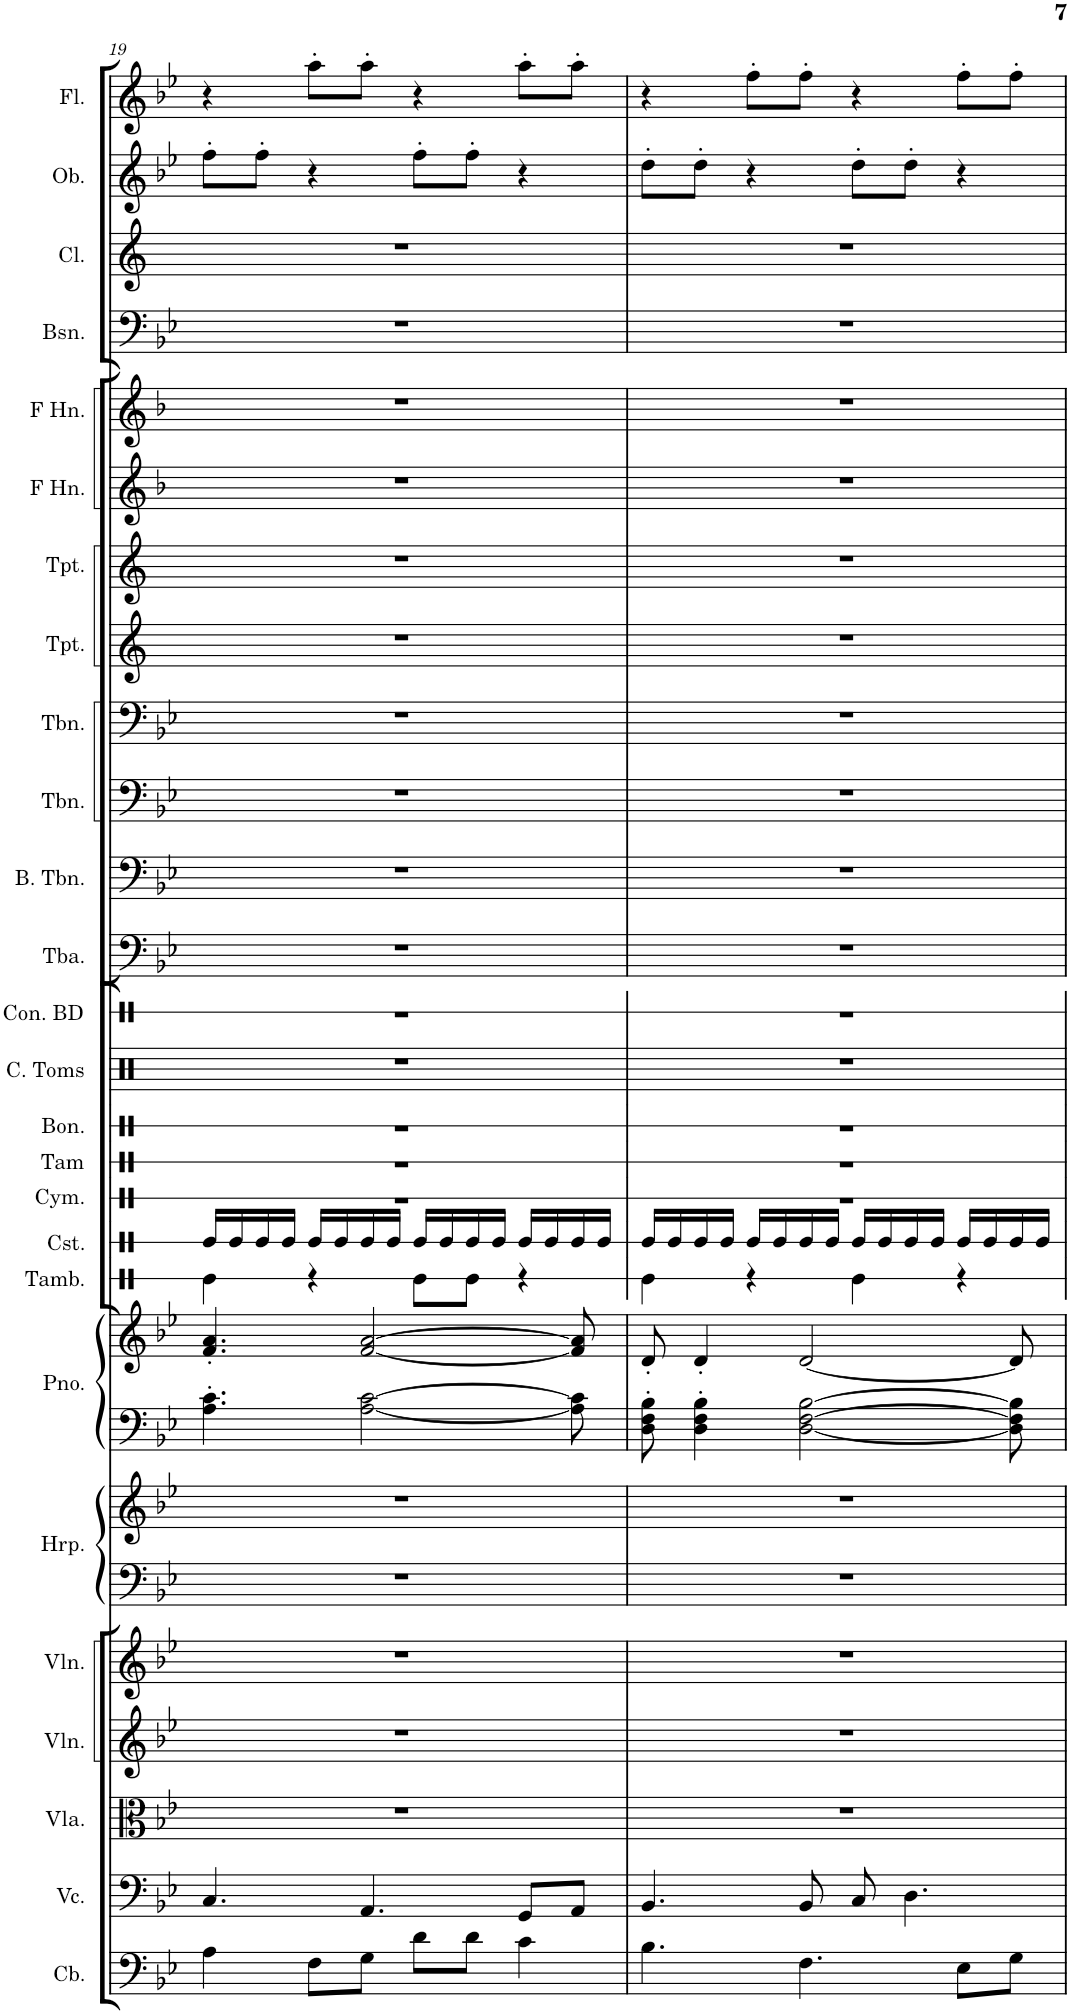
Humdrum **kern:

**kern	**kern	**kern	**kern	**kern	**kern	**kern	**kern	**kern	**kern	**kern	**kern	**kern	**kern	**kern	**kern	**kern	**kern	**kern	**kern	**kern	**kern	**kern	**kern	**kern
*part23	*part22	*part21	*part20	*part19	*part18	*part18	*part17	*part17	*part16	*part15	*part14	*part13	*part12	*part11	*part10	*part9	*part8	*part7	*part6	*part5	*part4	*part3	*part2	*part1
*staff25	*staff24	*staff23	*staff22	*staff21	*staff20	*staff19	*staff18	*staff17	*staff16	*staff15	*staff14	*staff13	*staff12	*staff11	*staff10	*staff9	*staff8	*staff7	*staff6	*staff5	*staff4	*staff3	*staff2	*staff1
*I"Contrabass	*I"Violoncello	*I"Viola	*I"Violin 2	*I"Violin 1	*I"Harp	*	*I"Piano	*	*I"Castanets	*I"Bongos	*I"Concert Toms	*I"Concert Bass Drum	*I"Tuba	*I"Bass Trombone	*I"Trombone	*I"Trombone	*I"Trumpet	*I"Trumpet	*I"Horn in F	*I"Horn in F	*I"Bassoon	*I"Clarinet	*I"Oboe	*I"Flute
*I'Cb.	*I'Vc.	*I'Vla.	*I'Vln.	*I'Vln.	*I'Hrp.	*	*I'Pno.	*	*I'Cst.	*I'Bon.	*I'C. Toms	*I'Con. BD	*I'Tba.	*I'B. Tbn.	*I'Tbn.	*I'Tbn.	*I'Tpt.	*I'Tpt.	*	*	*I'Bsn.	*I'Cl.	*I'Ob.	*I'Fl.
!!LO:PB:g=z
*clefF4	*clefF4	*clefC3	*clefG2	*clefG2	*clefF4	*clefG2	*clefF4	*clefG2	*clefX	*clefX	*clefX	*clefX	*clefF4	*clefF4	*clefF4	*clefF4	*clefG2	*clefG2	*clefG2	*clefG2	*clefF4	*clefG2	*clefG2	*clefG2
*Trd7c12	*	*	*	*	*	*	*	*	*	*	*	*	*	*	*	*	*Trd1c2	*Trd1c2	*Trd4c7	*Trd4c7	*	*Trd1c2	*	*
*k[b-e-]	*k[b-e-]	*k[b-e-]	*k[b-e-]	*k[b-e-]	*k[b-e-]	*k[b-e-]	*k[b-e-]	*k[b-e-]	*k[]	*k[]	*k[]	*k[]	*k[b-e-]	*k[b-e-]	*k[b-e-]	*k[b-e-]	*k[]	*k[]	*k[b-]	*k[b-]	*k[b-e-]	*k[]	*k[b-e-]	*k[b-e-]
*M4/4	*M4/4	*M4/4	*M4/4	*M4/4	*M4/4	*M4/4	*M4/4	*M4/4	*M4/4	*M4/4	*M4/4	*M4/4	*M4/4	*M4/4	*M4/4	*M4/4	*M4/4	*M4/4	*M4/4	*M4/4	*M4/4	*M4/4	*M4/4	*M4/4
=19	=19	=19	=19	=19	=19	=19	=19	=19	=19	=19	=19	=19	=19	=19	=19	=19	=19	=19	=19	=19	=19	=19	=19	=19
4A\	4.C/	1r	1r	1r	1r	1r	4.A\' 4.c\'	4.f/' 4.a/'	16Re/LL	1r	1r	1r	1r	1r	1r	1r	1r	1r	1r	1r	1r	1r	8ff'\L	4r
.	.	.	.	.	.	.	.	.	16Re/	.	.	.	.	.	.	.	.	.	.	.	.	.	.	.
.	.	.	.	.	.	.	.	.	16Re/	.	.	.	.	.	.	.	.	.	.	.	.	.	8ff'\J	.
.	.	.	.	.	.	.	.	.	16Re/JJ	.	.	.	.	.	.	.	.	.	.	.	.	.	.	.
8F\L	.	.	.	.	.	.	.	.	16Re/LL	.	.	.	.	.	.	.	.	.	.	.	.	.	4r	8aa'\L
.	.	.	.	.	.	.	.	.	16Re/	.	.	.	.	.	.	.	.	.	.	.	.	.	.	.
8G\J	4.AA/	.	.	.	.	.	[2A\ [2c\	[2f/ [2a/	16Re/	.	.	.	.	.	.	.	.	.	.	.	.	.	.	8aa'\J
.	.	.	.	.	.	.	.	.	16Re/JJ	.	.	.	.	.	.	.	.	.	.	.	.	.	.	.
8d\L	.	.	.	.	.	.	.	.	16Re/LL	.	.	.	.	.	.	.	.	.	.	.	.	.	8ff'\L	4r
.	.	.	.	.	.	.	.	.	16Re/	.	.	.	.	.	.	.	.	.	.	.	.	.	.	.
8d\J	.	.	.	.	.	.	.	.	16Re/	.	.	.	.	.	.	.	.	.	.	.	.	.	8ff'\J	.
.	.	.	.	.	.	.	.	.	16Re/JJ	.	.	.	.	.	.	.	.	.	.	.	.	.	.	.
4c\	8GG/L	.	.	.	.	.	.	.	16Re/LL	.	.	.	.	.	.	.	.	.	.	.	.	.	4r	8aa'\L
.	.	.	.	.	.	.	.	.	16Re/	.	.	.	.	.	.	.	.	.	.	.	.	.	.	.
.	8AA/J	.	.	.	.	.	8A\] 8c\]	8f/] 8a/]	16Re/	.	.	.	.	.	.	.	.	.	.	.	.	.	.	8aa'\J
.	.	.	.	.	.	.	.	.	16Re/JJ	.	.	.	.	.	.	.	.	.	.	.	.	.	.	.
=20	=20	=20	=20	=20	=20	=20	=20	=20	=20	=20	=20	=20	=20	=20	=20	=20	=20	=20	=20	=20	=20	=20	=20	=20
4.B-\	4.BB-/	1r	1r	1r	1r	1r	8D\' 8F\' 8B-\'	8d'/	16Re/LL	1r	1r	1r	1r	1r	1r	1r	1r	1r	1r	1r	1r	1r	8dd'\L	4r
.	.	.	.	.	.	.	.	.	16Re/	.	.	.	.	.	.	.	.	.	.	.	.	.	.	.
.	.	.	.	.	.	.	4D\' 4F\' 4B-\'	4d'/	16Re/	.	.	.	.	.	.	.	.	.	.	.	.	.	8dd'\J	.
.	.	.	.	.	.	.	.	.	16Re/JJ	.	.	.	.	.	.	.	.	.	.	.	.	.	.	.
.	.	.	.	.	.	.	.	.	16Re/LL	.	.	.	.	.	.	.	.	.	.	.	.	.	4r	8ff'\L
.	.	.	.	.	.	.	.	.	16Re/	.	.	.	.	.	.	.	.	.	.	.	.	.	.	.
4.F\	8BB-/	.	.	.	.	.	[2D\ [2F\ [2B-\	[2d/	16Re/	.	.	.	.	.	.	.	.	.	.	.	.	.	.	8ff'\J
.	.	.	.	.	.	.	.	.	16Re/JJ	.	.	.	.	.	.	.	.	.	.	.	.	.	.	.
.	8C/	.	.	.	.	.	.	.	16Re/LL	.	.	.	.	.	.	.	.	.	.	.	.	.	8dd'\L	4r
.	.	.	.	.	.	.	.	.	16Re/	.	.	.	.	.	.	.	.	.	.	.	.	.	.	.
.	4.D\	.	.	.	.	.	.	.	16Re/	.	.	.	.	.	.	.	.	.	.	.	.	.	8dd'\J	.
.	.	.	.	.	.	.	.	.	16Re/JJ	.	.	.	.	.	.	.	.	.	.	.	.	.	.	.
8E-\L	.	.	.	.	.	.	.	.	16Re/LL	.	.	.	.	.	.	.	.	.	.	.	.	.	4r	8ff'\L
.	.	.	.	.	.	.	.	.	16Re/	.	.	.	.	.	.	.	.	.	.	.	.	.	.	.
8G\J	.	.	.	.	.	.	8D\] 8F\] 8B-\]	8d/]	16Re/	.	.	.	.	.	.	.	.	.	.	.	.	.	.	8ff'\J
.	.	.	.	.	.	.	.	.	16Re/JJ	.	.	.	.	.	.	.	.	.	.	.	.	.	.	.
=	=	=	=	=	=	=	=	=	=	=	=	=	=	=	=	=	=	=	=	=	=	=	=	=
*-	*-	*-	*-	*-	*-	*-	*-	*-	*-	*-	*-	*-	*-	*-	*-	*-	*-	*-	*-	*-	*-	*-	*-	*-
